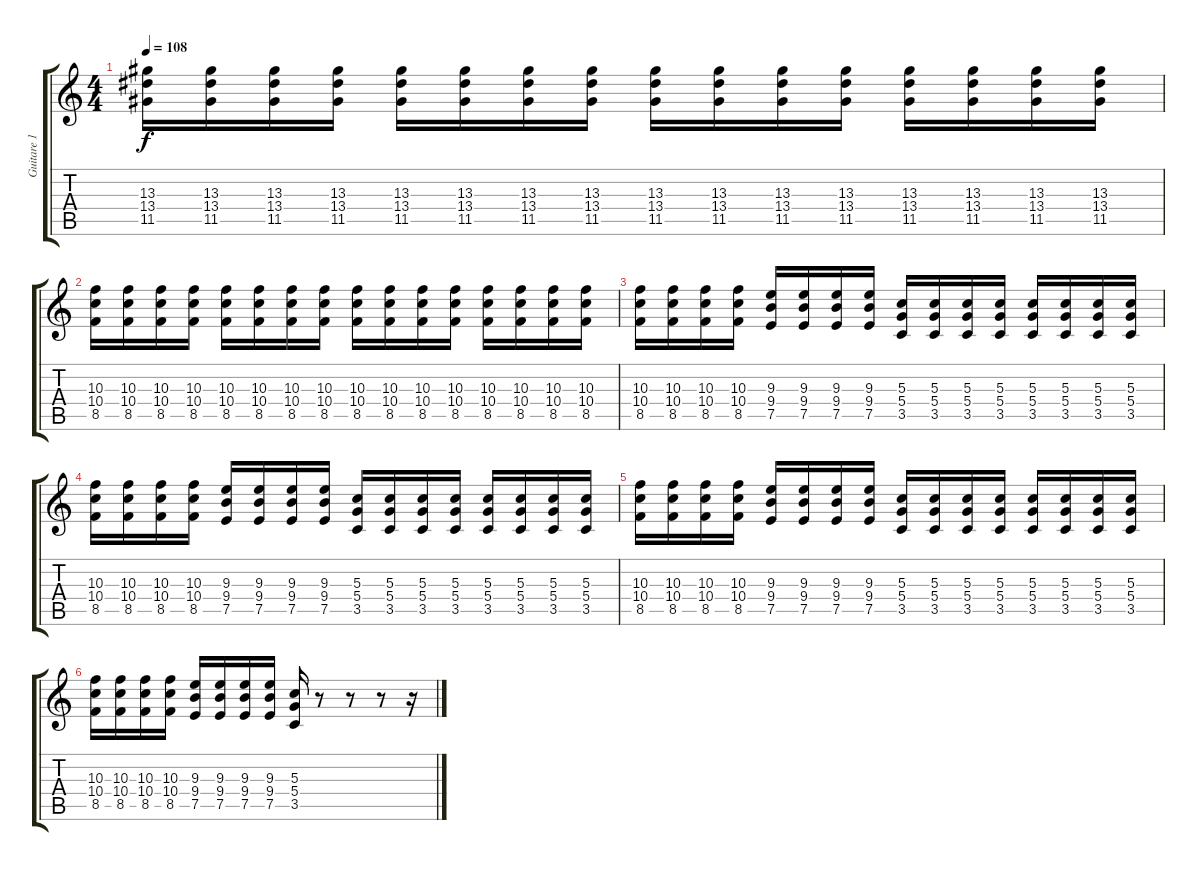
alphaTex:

\track ("Guitare 1" "Guitare 1") {instrument overdrivenguitar}
\staff {score tabs}
\tuning (E4 B3 G3 D3 A2 E2) {hide}
\ts (4 4)
\tempo 108
\clef g2
\ks c
(13.3 13.4 11.5).16{dy f} (13.3 13.4 11.5).16 (13.3 13.4 11.5).16 (13.3 13.4 11.5).16 (13.3 13.4 11.5).16 (13.3 13.4 11.5).16 (13.3 13.4 11.5).16 (13.3 13.4 11.5).16 (13.3 13.4 11.5).16 (13.3 13.4 11.5).16 (13.3 13.4 11.5).16 (13.3 13.4 11.5).16 (13.3 13.4 11.5).16 (13.3 13.4 11.5).16 (13.3 13.4 11.5).16 (13.3 13.4 11.5).16 |
(10.3 10.4 8.5).16 (10.3 10.4 8.5).16 (10.3 10.4 8.5).16 (10.3 10.4 8.5).16 (10.3 10.4 8.5).16 (10.3 10.4 8.5).16 (10.3 10.4 8.5).16 (10.3 10.4 8.5).16 (10.3 10.4 8.5).16 (10.3 10.4 8.5).16 (10.3 10.4 8.5).16 (10.3 10.4 8.5).16 (10.3 10.4 8.5).16 (10.3 10.4 8.5).16 (10.3 10.4 8.5).16 (10.3 10.4 8.5).16 |
(10.3 10.4 8.5).16 (10.3 10.4 8.5).16 (10.3 10.4 8.5).16 (10.3 10.4 8.5).16 (9.3 9.4 7.5).16 (9.3 9.4 7.5).16 (9.3 9.4 7.5).16 (9.3 9.4 7.5).16 (5.3 5.4 3.5).16 (5.3 5.4 3.5).16 (5.3 5.4 3.5).16 (5.3 5.4 3.5).16 (5.3 5.4 3.5).16 (5.3 5.4 3.5).16 (5.3 5.4 3.5).16 (5.3 5.4 3.5).16 |
(10.3 10.4 8.5).16 (10.3 10.4 8.5).16 (10.3 10.4 8.5).16 (10.3 10.4 8.5).16 (9.3 9.4 7.5).16 (9.3 9.4 7.5).16 (9.3 9.4 7.5).16 (9.3 9.4 7.5).16 (5.3 5.4 3.5).16 (5.3 5.4 3.5).16 (5.3 5.4 3.5).16 (5.3 5.4 3.5).16 (5.3 5.4 3.5).16 (5.3 5.4 3.5).16 (5.3 5.4 3.5).16 (5.3 5.4 3.5).16 |
(10.3 10.4 8.5).16 (10.3 10.4 8.5).16 (10.3 10.4 8.5).16 (10.3 10.4 8.5).16 (9.3 9.4 7.5).16 (9.3 9.4 7.5).16 (9.3 9.4 7.5).16 (9.3 9.4 7.5).16 (5.3 5.4 3.5).16 (5.3 5.4 3.5).16 (5.3 5.4 3.5).16 (5.3 5.4 3.5).16 (5.3 5.4 3.5).16 (5.3 5.4 3.5).16 (5.3 5.4 3.5).16 (5.3 5.4 3.5).16 |
(10.3 10.4 8.5).16 (10.3 10.4 8.5).16 (10.3 10.4 8.5).16 (10.3 10.4 8.5).16 (9.3 9.4 7.5).16 (9.3 9.4 7.5).16 (9.3 9.4 7.5).16 (9.3 9.4 7.5).16 (5.3 5.4 3.5).16 r.8 r.8 r.8 r.16
